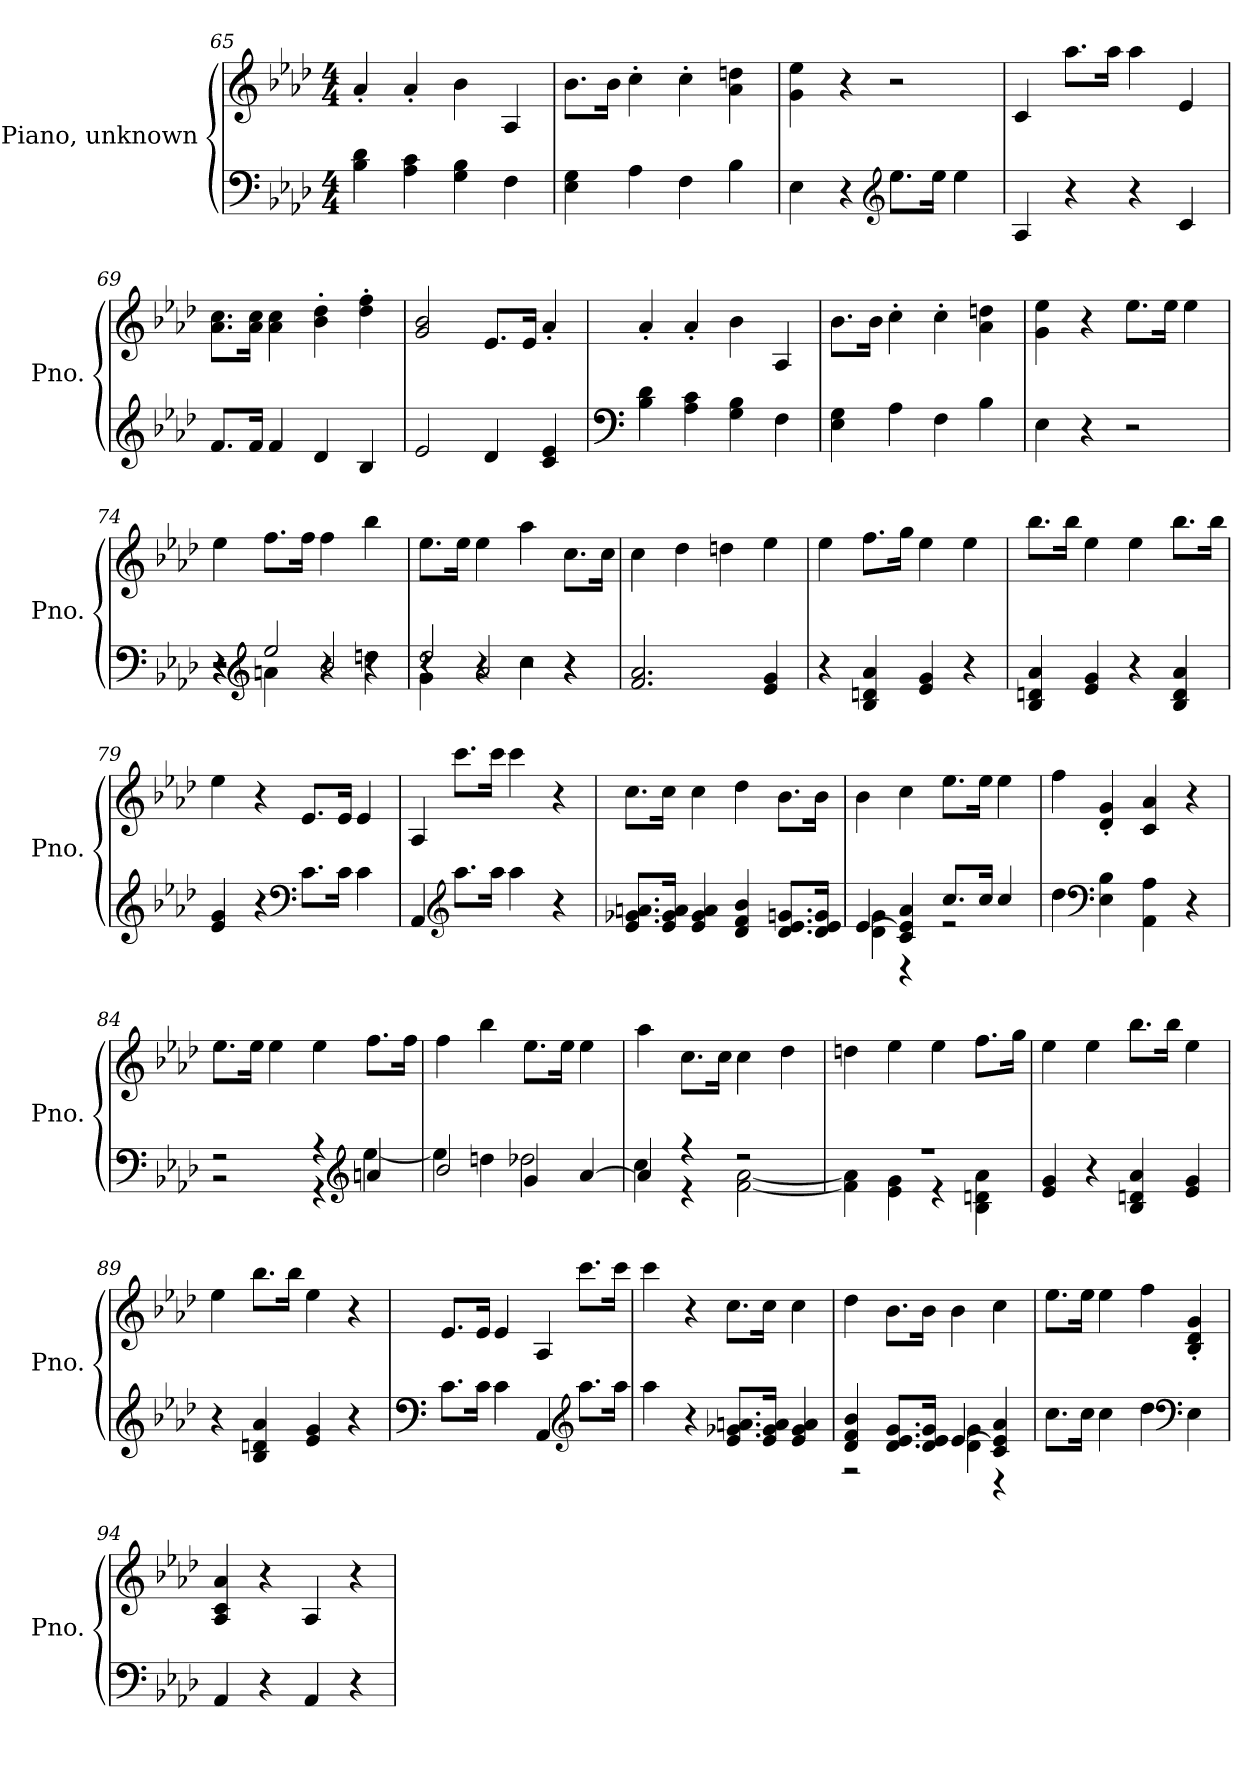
**kern	**kern
*part1	*part1
*staff2	*staff1
*I"Piano, unknown	*
*I'Pno.	*
!!LO:LB:g=z
*clefF4	*clefG2
*k[b-e-a-d-]	*k[b-e-a-d-]
*M4/4	*M4/4
=65	=65
4B-\ 4d-\	4a-'/
4A-\ 4c\	4a-'/
4G\ 4B-\	4b-\
4F\	4A-/
=66	=66
4E-\ 4G\	8.b-\L
.	16b-\Jk
4A-\	4cc'\
4F\	4cc'\
4B-\	4a-\ 4ddn\
=67	=67
4E-\	4g\ 4ee-\
4r	4r
*clefG2	*
8.ee-\L	2r
16ee-\Jk	.
4ee-\	.
=68	=68
4A-/	4c/
4r	8.aa-\L
.	16aa-\Jk
4r	4aa-\
4c/	4e-/
=69	=69
8.f/L	8.a-\ 8.cc\L
16f/Jk	16a-\ 16cc\Jk
4f/	4a-\ 4cc\
4d-/	4b-\' 4dd-\'
4B-/	4dd-\' 4ff\'
=70	=70
2e-/	2g/ 2b-/
4d-/	8.e-/L
.	16e-/Jk
4c/ 4e-/	4a-'/
!!LO:LB:g=z
=71	=71
*clefF4	*
4B-\ 4d-\	4a-'/
4A-\ 4c\	4a-'/
4G\ 4B-\	4b-\
4F\	4A-/
=72	=72
4E-\ 4G\	8.b-\L
.	16b-\Jk
4A-\	4cc'\
4F\	4cc'\
4B-\	4a-\ 4ddn\
=73	=73
4E-\	4g\ 4ee-\
4r	4r
2r	8.ee-\L
.	16ee-\Jk
.	4ee-\
=74	=74
*^	*
*	*^	*
4r	4r	2r	4ee-\
*clefG2	*	*	*
2ee-/	4an\	.	8.ff\L
.	.	.	16ff\Jk
.	4r	2b-/	4ff\
4r	4ddn\	.	4bb-\
=75	=75	=75	=75
2dd-/	4g\	4r	8.ee-\L
.	.	.	16ee-\Jk
.	4r	2a-/	4ee-\
2r	4cc\	.	4aa-\
.	4r	4r	8.cc\L
.	.	.	16cc\Jk
*v	*v	*v	*
=76	=76
2.f/ 2.a-/	4cc\
.	4dd-\
.	4ddn\
4e-/ 4g/	4ee-\
!!LO:LB:g=z
=77	=77
4r	4ee-\
4B-/ 4dn/ 4a-/	8.ff\L
.	16gg\Jk
4e-/ 4g/	4ee-\
4r	4ee-\
=78	=78
4B-/ 4dn/ 4a-/	8.bb-\L
.	16bb-\Jk
4e-/ 4g/	4ee-\
4r	4ee-\
4B-/ 4d/ 4a-/	8.bb-\L
.	16bb-\Jk
=79	=79
4e-/ 4g/	4ee-\
4r	4r
*clefF4	*
8.c\L	8.e-/L
16c\Jk	16e-/Jk
4c\	4e-/
=80	=80
4AA-/	4A-/
*clefG2	*
8.aa-\L	8.ccc\L
16aa-\Jk	16ccc\Jk
4aa-\	4ccc\
4r	4r
!!LO:LB:g=z
=81	=81
8.e-/ 8.g-X/ 8.an/L	8.cc\L
16e-/ 16g-/ 16a/Jk	16cc\Jk
4e-/ 4g-/ 4a/	4cc\
4d-/ 4f/ 4b-/	4dd-\
8.d-/ 8.e-/ 8.gn/L	8.b-\L
16d-/ 16e-/ 16g/Jk	16b-\Jk
=82	=82
*^	*
[4e-/	4d-\ 4g\	4b-\
4c/ 4e-/] 4a-/	4r	4cc\
8.cc/L	2r	8.ee-\L
16cc/Jk	.	16ee-\Jk
4cc/	.	4ee-\
*v	*v	*
=83	=83
4dd-\	4ff\
*clefF4	*
4E-\ 4B-\	4d-/' 4g/'
4AA-\ 4A-\	4c/ 4a-/
4r	4r
=84	=84
*^	*
2r	2r	8.ee-\L
.	.	16ee-\Jk
.	.	4ee-\
4r	4r	4ee-\
*clefG2	*	*
4an/	[4ee-\	8.ff\L
.	.	16ff\Jk
!!LO:LB:g=z
=85	=85	=85
2b-/	4ee-\]	4ff\
.	4ddn\	4bb-\
4g/	2dd-X\	8.ee-\L
.	.	16ee-\Jk
[4a-/	.	4ee-\
=86	=86	=86
4a-/]	4cc\	4aa-\
4r	4r	8.cc\L
.	.	16cc\Jk
2r	[2f\ [2a-\	4cc\
.	.	4dd-\
=87	=87	=87
1r	4f\] 4a-\]	4ddn\
.	4e-\ 4g\	4ee-\
.	4r	4ee-\
.	4B-\ 4dn\ 4a-\	8.ff\L
.	.	16gg\Jk
*v	*v	*
=88	=88
4e-/ 4g/	4ee-\
4r	4ee-\
4B-/ 4dn/ 4a-/	8.bb-\L
.	16bb-\Jk
4e-/ 4g/	4ee-\
=89	=89
4r	4ee-\
4B-/ 4dn/ 4a-/	8.bb-\L
.	16bb-\Jk
4e-/ 4g/	4ee-\
4r	4r
!!LO:PB:g=z
=90	=90
*clefF4	*
8.c\L	8.e-/L
16c\Jk	16e-/Jk
4c\	4e-/
4AA-/	4A-/
*clefG2	*
8.aa-\L	8.ccc\L
16aa-\Jk	16ccc\Jk
=91	=91
4aa-\	4ccc\
4r	4r
8.e-/ 8.g-X/ 8.an/L	8.cc\L
16e-/ 16g-/ 16a/Jk	16cc\Jk
4e-/ 4g-/ 4a/	4cc\
=92	=92
*^	*
4d-/ 4f/ 4b-/	2r	4dd-\
8.d-/ 8.e-/ 8.g/L	.	8.b-\L
16d-/ 16e-/ 16g/Jk	.	16b-\Jk
[4e-/	4d-\ 4g\	4b-\
4c/ 4e-/] 4a-/	4r	4cc\
*v	*v	*
=93	=93
8.cc\L	8.ee-\L
16cc\Jk	16ee-\Jk
4cc\	4ee-\
4dd-\	4ff\
*clefF4	*
4E-\	4B-/' 4d-/' 4g/'
=94	=94
4AA-/	4A-/ 4c/ 4a-/
4r	4r
4AA-/	4A-/
4r	4r
=	=
*-	*-
